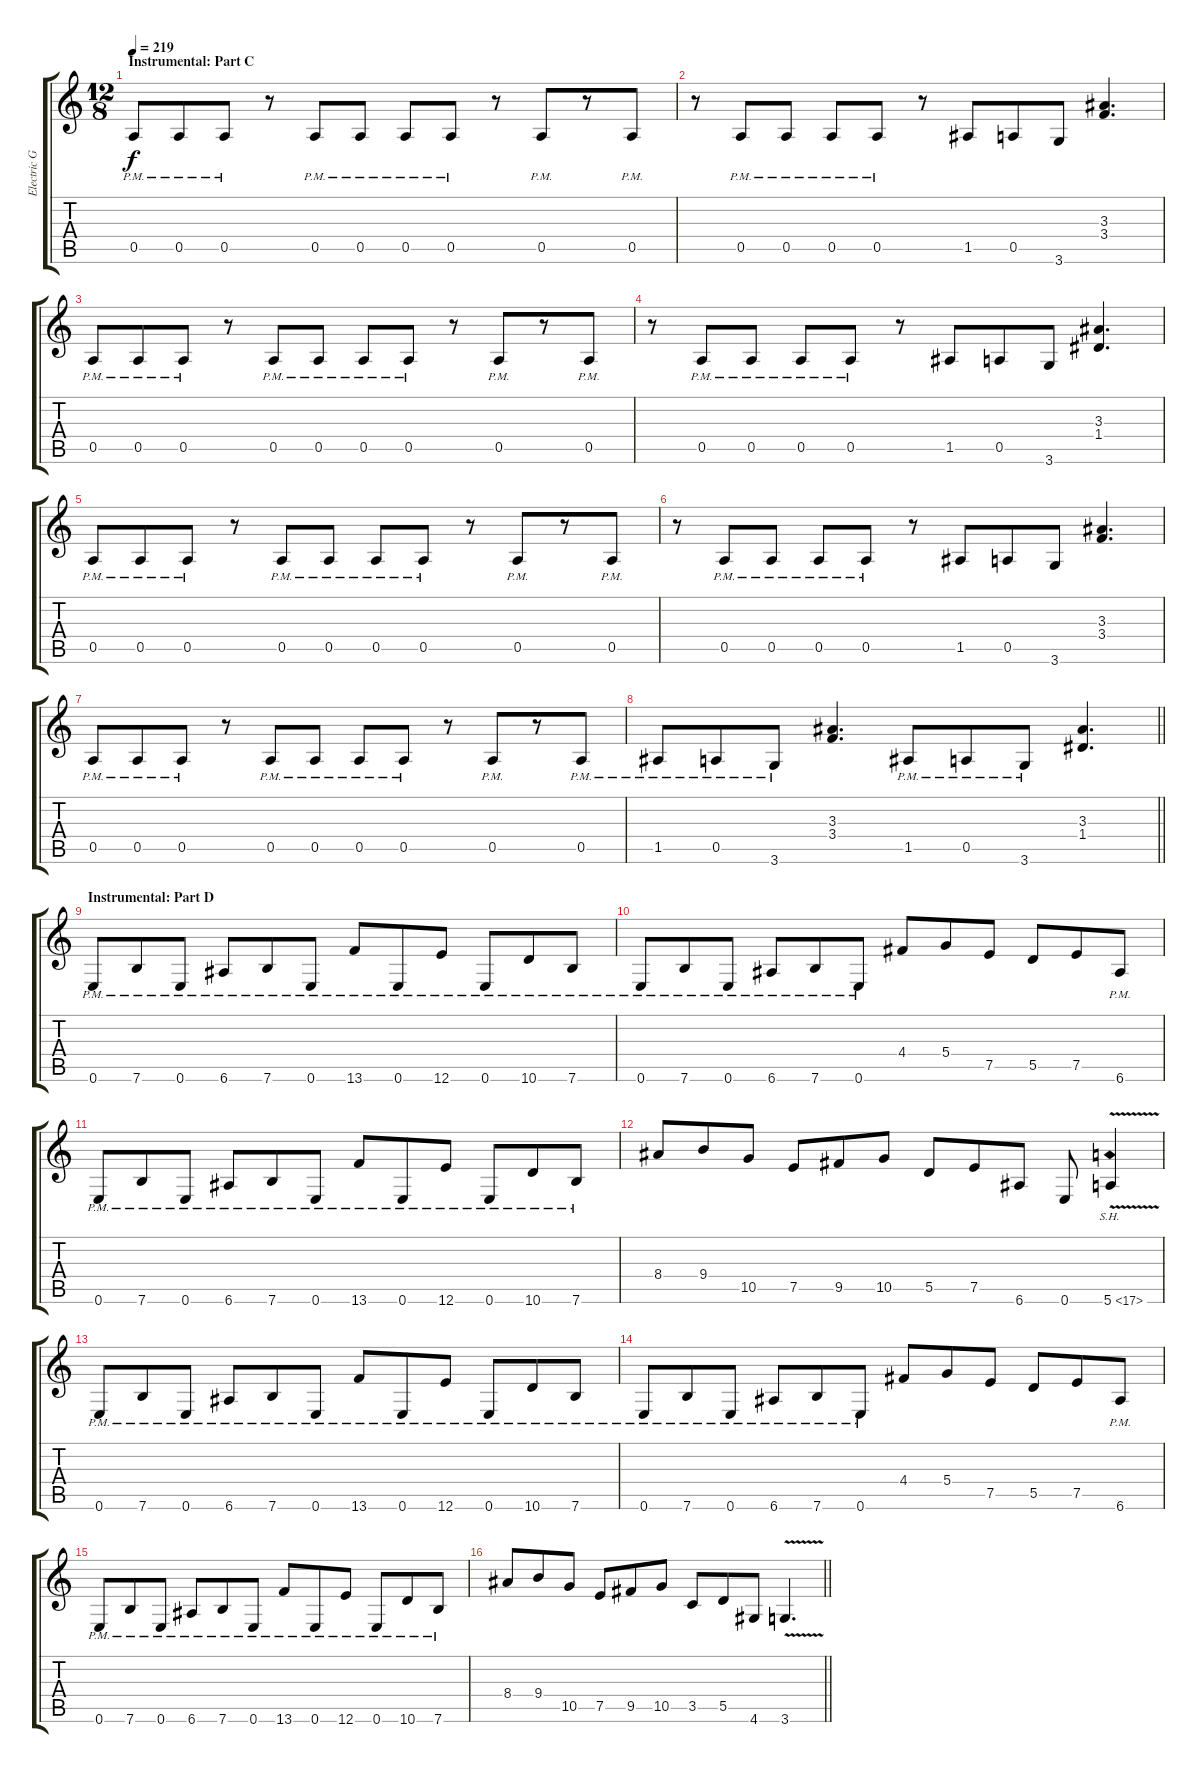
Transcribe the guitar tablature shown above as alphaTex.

\track ("Electric Guitar II" "Electric G") {instrument distortionguitar bank 1}
\staff {score tabs}
\tuning (E4 B3 G3 D3 A2 E2) {hide}
\ts (12 8)
\section ("" "Instrumental: Part C")
\tempo 219
\clef g2
\ks c
0.5{pm}.8{dy f} 0.5{pm}.8 0.5{pm}.8 r.8 0.5{pm}.8 0.5{pm}.8 0.5{pm}.8 0.5{pm}.8 r.8 0.5{pm}.8 r.8 0.5{pm}.8 |
r.8 0.5{pm}.8 0.5{pm}.8 0.5{pm}.8 0.5{pm}.8 r.8 1.5.8 0.5.8 3.6.8 (3.3 3.4).4{d} |
0.5{pm}.8 0.5{pm}.8 0.5{pm}.8 r.8 0.5{pm}.8 0.5{pm}.8 0.5{pm}.8 0.5{pm}.8 r.8 0.5{pm}.8 r.8 0.5{pm}.8 |
r.8 0.5{pm}.8 0.5{pm}.8 0.5{pm}.8 0.5{pm}.8 r.8 1.5.8 0.5.8 3.6.8 (3.3 1.4).4{d} |
0.5{pm}.8 0.5{pm}.8 0.5{pm}.8 r.8 0.5{pm}.8 0.5{pm}.8 0.5{pm}.8 0.5{pm}.8 r.8 0.5{pm}.8 r.8 0.5{pm}.8 |
r.8 0.5{pm}.8 0.5{pm}.8 0.5{pm}.8 0.5{pm}.8 r.8 1.5.8 0.5.8 3.6.8 (3.3 3.4).4{d} |
0.5{pm}.8 0.5{pm}.8 0.5{pm}.8 r.8 0.5{pm}.8 0.5{pm}.8 0.5{pm}.8 0.5{pm}.8 r.8 0.5{pm}.8 r.8 0.5{pm}.8 |
\barLineRight lightlight
1.5{pm}.8 0.5{pm}.8 3.6{pm}.8 (3.3 3.4).4{d} 1.5{pm}.8 0.5{pm}.8 3.6{pm}.8 (3.3 1.4).4{d} |
\section ("" "Instrumental: Part D")
0.6{pm}.8 7.6{pm}.8 0.6{pm}.8 6.6{pm}.8 7.6{pm}.8 0.6{pm}.8 13.6{pm}.8 0.6{pm}.8 12.6{pm}.8 0.6{pm}.8 10.6{pm}.8 7.6{pm}.8 |
0.6{pm}.8 7.6{pm}.8 0.6{pm}.8 6.6{pm}.8 7.6{pm}.8 0.6{pm}.8 4.4.8 5.4.8 7.5.8 5.5.8 7.5.8 6.6{pm}.8 |
0.6{pm}.8 7.6{pm}.8 0.6{pm}.8 6.6{pm}.8 7.6{pm}.8 0.6{pm}.8 13.6{pm}.8 0.6{pm}.8 12.6{pm}.8 0.6{pm}.8 10.6{pm}.8 7.6{pm}.8 |
8.4.8 9.4.8 10.5.8 7.5.8 9.5.8 10.5.8 5.5.8 7.5.8 6.6.8 0.6.8 5.6{sh 12 v}.4 |
0.6{pm}.8 7.6{pm}.8 0.6{pm}.8 6.6{pm}.8 7.6{pm}.8 0.6{pm}.8 13.6{pm}.8 0.6{pm}.8 12.6{pm}.8 0.6{pm}.8 10.6{pm}.8 7.6{pm}.8 |
0.6{pm}.8 7.6{pm}.8 0.6{pm}.8 6.6{pm}.8 7.6{pm}.8 0.6{pm}.8 4.4.8 5.4.8 7.5.8 5.5.8 7.5.8 6.6{pm}.8 |
0.6{pm}.8 7.6{pm}.8 0.6{pm}.8 6.6{pm}.8 7.6{pm}.8 0.6{pm}.8 13.6{pm}.8 0.6{pm}.8 12.6{pm}.8 0.6{pm}.8 10.6{pm}.8 7.6{pm}.8 |
\barLineRight lightlight
8.4.8 9.4.8 10.5.8 7.5.8 9.5.8 10.5.8 3.5.8 5.5.8 4.6.8 3.6{v}.4{d}
